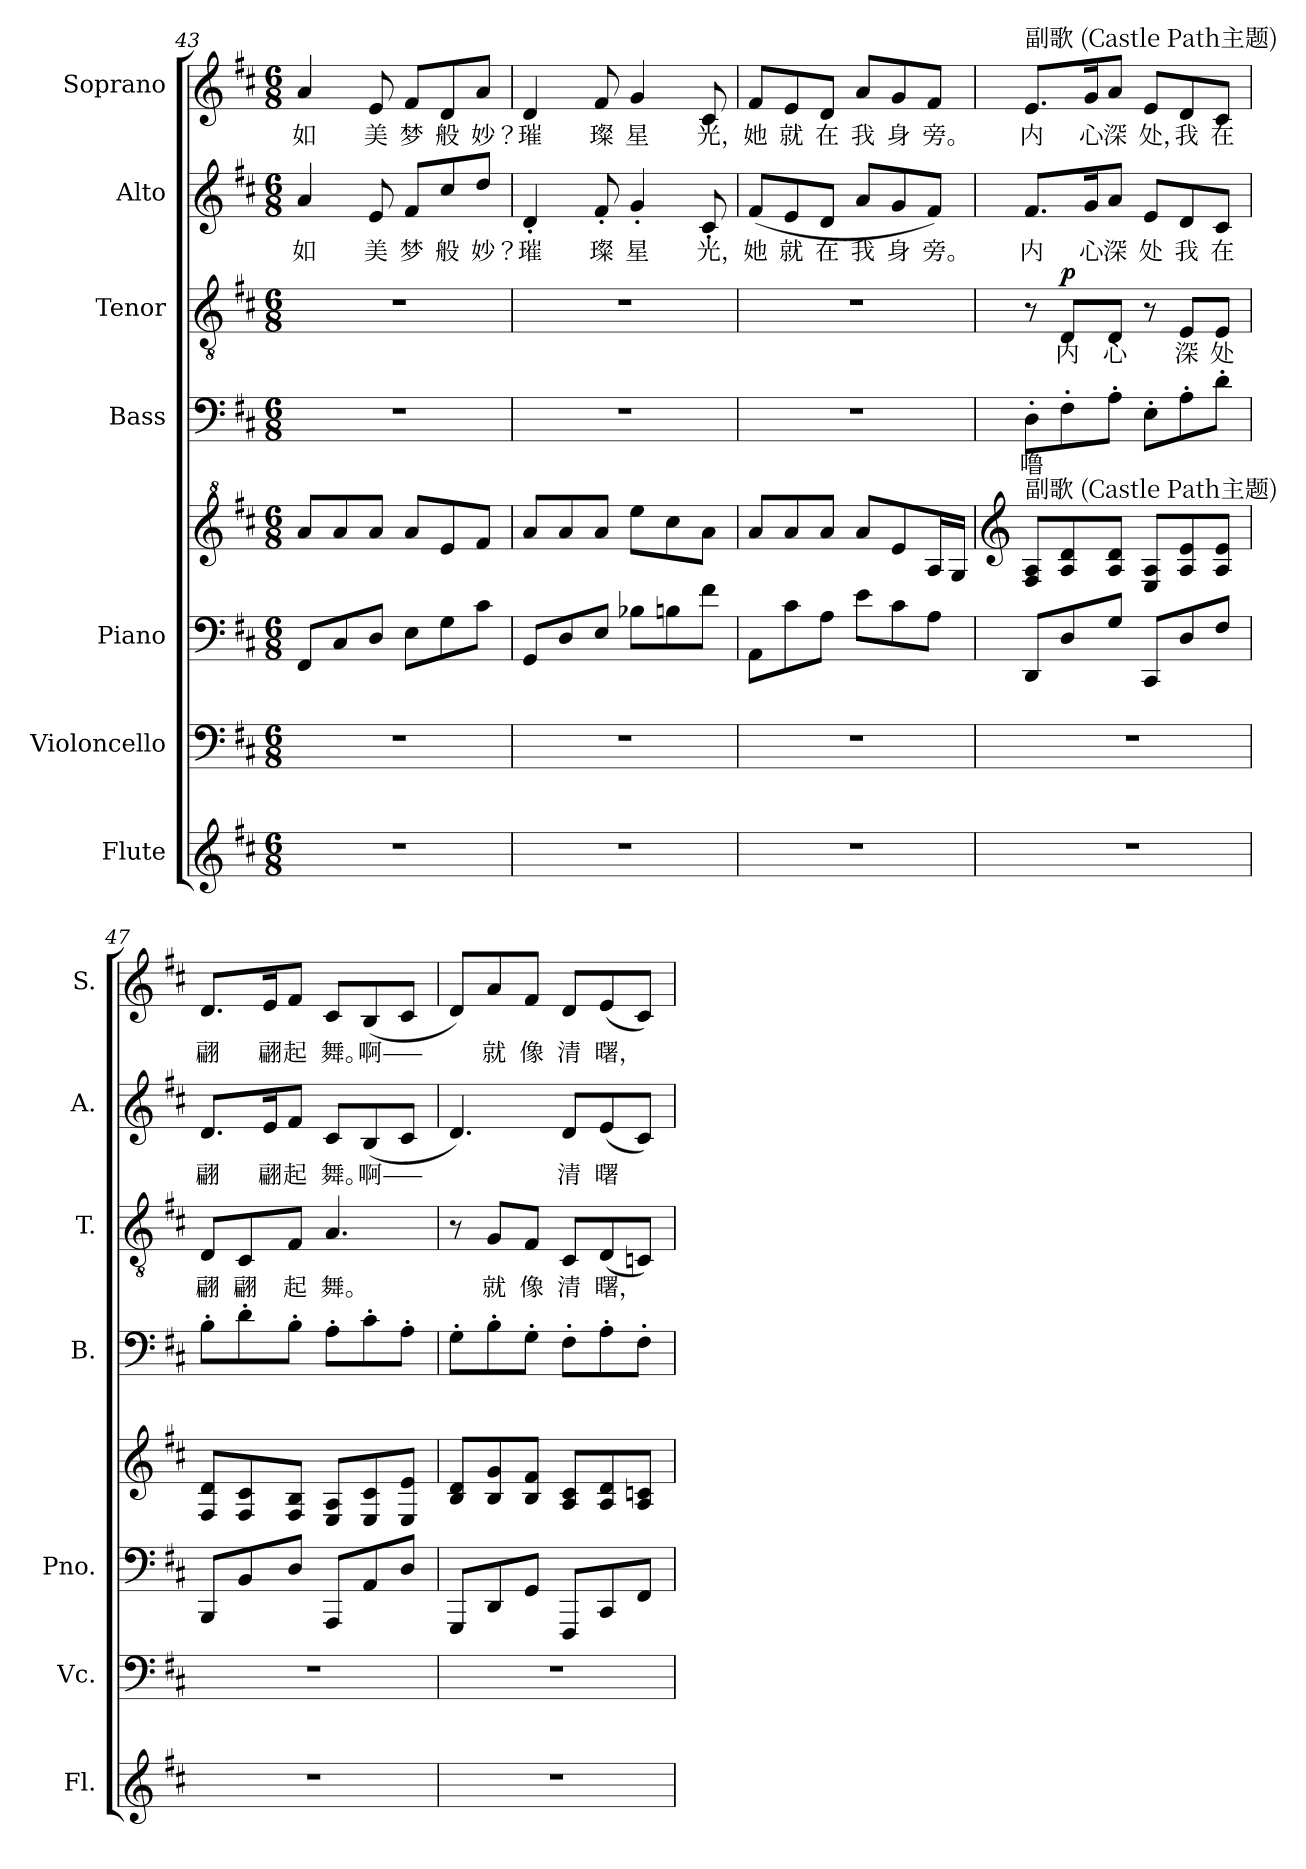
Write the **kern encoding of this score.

**kern	**kern	**kern	**kern	**kern	**text	**kern	**text	**dynam	**kern	**text	**kern	**text
*part7	*part6	*part5	*part5	*part4	*part4	*part3	*part3	*part3	*part2	*part2	*part1	*part1
*staff8	*staff7	*staff6	*staff5	*staff4	*staff4	*staff3	*staff3	*staff3	*staff2	*staff2	*staff1	*staff1
*I"Flute	*I"Violoncello	*I"Piano	*	*I"Bass	*	*I"Tenor	*	*	*I"Alto	*	*I"Soprano	*
*I'Fl.	*I'Vc.	*I'Pno.	*	*I'B.	*	*I'T.	*	*	*I'A.	*	*I'S.	*
!!LO:PB:g=z
*clefG2	*clefF4	*clefF4	*clefG^2	*clefF4	*	*clefGv2	*	*	*clefG2	*	*clefG2	*
*k[f#c#]	*k[f#c#]	*k[f#c#]	*k[f#c#]	*k[f#c#]	*	*k[f#c#]	*	*	*k[f#c#]	*	*k[f#c#]	*
*M6/8	*M6/8	*M6/8	*M6/8	*M6/8	*	*M6/8	*	*	*M6/8	*	*M6/8	*
=43	=43	=43	=43	=43	=43	=43	=43	=43	=43	=43	=43	=43
!	!	!	!	!	!	!	!	!	!	!LO:LY:b	!	!LO:LY:b
2.r	2.r	8FF#/L	8aa/L	2.r	.	2.r	.	.	4a/	如	4a/	如
.	.	8C#/	8aa/	.	.	.	.	.	.	.	.	.
!	!	!	!	!	!	!	!	!	!	!LO:LY:b	!	!LO:LY:b
.	.	8D/J	8aa/J	.	.	.	.	.	8e/	美	8e/	美
!	!	!	!	!	!	!	!	!	!	!LO:LY:b	!	!LO:LY:b
.	.	8E\L	8aa/L	.	.	.	.	.	8f#/L	梦	8f#/L	梦
!	!	!	!	!	!	!	!	!	!	!LO:LY:b	!	!LO:LY:b
.	.	8G\	8ee/	.	.	.	.	.	8cc#/	般	8d/	般
!	!	!	!	!	!	!	!	!	!	!LO:LY:b	!	!LO:LY:b
.	.	8c#\J	8ff#/J	.	.	.	.	.	8dd/J	妙？	8a/J	妙？
=44	=44	=44	=44	=44	=44	=44	=44	=44	=44	=44	=44	=44
!	!	!	!	!	!	!	!	!	!	!LO:LY:b	!	!LO:LY:b
2.r	2.r	8GG/L	8aa/L	2.r	.	2.r	.	.	4d'/	璀	4d/	璀
.	.	8D/	8aa/	.	.	.	.	.	.	.	.	.
!	!	!	!	!	!	!	!	!	!	!LO:LY:b	!	!LO:LY:b
.	.	8E/J	8aa/J	.	.	.	.	.	8f#'/	璨	8f#/	璨
!	!	!	!	!	!	!	!	!	!	!LO:LY:b	!	!LO:LY:b
.	.	8B-X\L	8eee\L	.	.	.	.	.	4g'/	星	4g/	星
.	.	8Bn\	8ccc#\	.	.	.	.	.	.	.	.	.
!	!	!	!	!	!	!	!	!	!	!LO:LY:b	!	!LO:LY:b
.	.	8f#\J	8aa\J	.	.	.	.	.	8c#'/	光，	8c#/	光，
=45	=45	=45	=45	=45	=45	=45	=45	=45	=45	=45	=45	=45
!	!	!	!	!	!	!	!	!	!	!LO:LY:b	!	!LO:LY:b
2.r	2.r	8AA\L	8aa/L	2.r	.	2.r	.	.	(<8f#/L	她	8f#/L	她
!	!	!	!	!	!	!	!	!	!	!LO:LY:b	!	!LO:LY:b
.	.	8c#\	8aa/	.	.	.	.	.	8e/	就	8e/	就
!	!	!	!	!	!	!	!	!	!	!LO:LY:b	!	!LO:LY:b
.	.	8A\J	8aa/J	.	.	.	.	.	8d/J	在	8d/J	在
!	!	!	!	!	!	!	!	!	!	!LO:LY:b	!	!LO:LY:b
.	.	8e\L	8aa/L	.	.	.	.	.	8a/L	我	8a/L	我
!	!	!	!	!	!	!	!	!	!	!LO:LY:b	!	!LO:LY:b
.	.	8c#\	8ee/	.	.	.	.	.	8g/	身	8g/	身
!	!	!	!	!	!	!	!	!	!	!LO:LY:b	!	!LO:LY:b
.	.	8A\J	16a/L	.	.	.	.	.	8f#/J)	旁。	8f#/J	旁。
.	.	.	16g/JJ	.	.	.	.	.	.	.	.	.
=46	=46	=46	=46	=46	=46	=46	=46	=46	=46	=46	=46	=46
*	*	*	*clefG2	*	*	*	*	*	*	*	*	*
!	!	!	!	!	!	!	!	!	!	!	!LO:TX:t=副歌 (Castle Path主题)	!
!	!	!	!LO:TX:t=副歌 (Castle Path主题)	!	!	!	!	!	!	!	!	!
!	!	!	!	!	!LO:LY:b	!	!	!	!	!LO:LY:b	!	!LO:LY:b
2.r	2.r	8DD/L	8F#/ 8A/L	8D'\L	噜	8r	.	.	8.f#/L	内	8.e/L	内
!	!	!	!	!	!	!	!LO:LY:b	!LO:DY:b	!	!	!	!
.	.	8D/	8A/ 8d/	8F#'\	.	8D/L	内	p	.	.	.	.
!	!	!	!	!	!	!	!	!	!	!LO:LY:b	!	!LO:LY:b
.	.	.	.	.	.	.	.	.	16g/K	心	16g/K	心
!	!	!	!	!	!	!	!LO:LY:b	!	!	!LO:LY:b	!	!LO:LY:b
.	.	8G/J	8A/ 8d/J	8A'\J	.	8D/J	心	.	8a/J	深	8a/J	深
!	!	!	!	!	!	!	!	!	!	!LO:LY:b	!	!LO:LY:b
.	.	8CC#/L	8E/ 8A/L	8E'\L	.	8r	.	.	8e/L	处	8e/L	处，
!	!	!	!	!	!	!	!LO:LY:b	!	!	!LO:LY:b	!	!LO:LY:b
.	.	8D/	8A/ 8e/	8A'\	.	8E/L	深	.	8d/	我	8d/	我
!	!	!	!	!	!	!	!LO:LY:b	!	!	!LO:LY:b	!	!LO:LY:b
.	.	8F#/J	8A/ 8e/J	8d'\J	.	8E/J	处	.	8c#/J	在	8c#/J	在
!!LO:LB:g=z
=47	=47	=47	=47	=47	=47	=47	=47	=47	=47	=47	=47	=47
!	!	!	!	!	!	!	!LO:LY:b	!	!	!LO:LY:b	!	!LO:LY:b
2.r	2.r	8BBB/L	8F#/ 8d/L	8B'\L	.	8D/L	翩	.	8.d/L	翩	8.d/L	翩
!	!	!	!	!	!	!	!LO:LY:b	!	!	!	!	!
.	.	8BB/	8F#/ 8c#/	8d'\	.	8C#/	翩	.	.	.	.	.
!	!	!	!	!	!	!	!	!	!	!LO:LY:b	!	!LO:LY:b
.	.	.	.	.	.	.	.	.	16e/K	翩	16e/K	翩
!	!	!	!	!	!	!	!LO:LY:b	!	!	!LO:LY:b	!	!LO:LY:b
.	.	8D/J	8F#/ 8B/J	8B'\J	.	8F#/J	起	.	8f#/J	起	8f#/J	起
!	!	!	!	!	!	!	!LO:LY:b	!	!	!LO:LY:b	!	!LO:LY:b
.	.	8AAA/L	8E/ 8A/L	8A'\L	.	4.A/	舞。	.	8c#/L	舞。	8c#/L	舞。
!	!	!	!	!	!	!	!	!	!	!LO:LY:b	!	!LO:LY:b
.	.	8AA/	8E/ 8c#/	8c#'\	.	.	.	.	(<8B/	啊——	(<8B/	啊——
.	.	8D/J	8E/ 8e/J	8A'\J	.	.	.	.	8c#/J	.	8c#/J	.
=48	=48	=48	=48	=48	=48	=48	=48	=48	=48	=48	=48	=48
2.r	2.r	8GGG/L	8B/ 8d/L	8G'\L	.	8r	.	.	4.d/)	.	8d/L)	.
!	!	!	!	!	!	!	!LO:LY:b	!	!	!	!	!LO:LY:b
.	.	8DD/	8B/ 8g/	8B'\	.	8G/L	就	.	.	.	8a/	就
!	!	!	!	!	!	!	!LO:LY:b	!	!	!	!	!LO:LY:b
.	.	8GG/J	8B/ 8f#/J	8G'\J	.	8F#/J	像	.	.	.	8f#/J	像
!	!	!	!	!	!	!	!LO:LY:b	!	!	!LO:LY:b	!	!LO:LY:b
.	.	8FFF#/L	8A/ 8c#/L	8F#'\L	.	8C#/L	清	.	8d/L	清	8d/L	清
!	!	!	!	!	!	!	!LO:LY:b	!	!	!LO:LY:b	!	!LO:LY:b
.	.	8CC#/	8A/ 8d/	8A'\	.	(<8D/	曙，	.	(<8e/	曙	(<8e/	曙，
.	.	8FF#/J	8A/ 8cn/J	8F#'\J	.	8Cn/J)	.	.	8c#/J)	.	8c#/J)	.
=	=	=	=	=	=	=	=	=	=	=	=	=
*-	*-	*-	*-	*-	*-	*-	*-	*-	*-	*-	*-	*-
